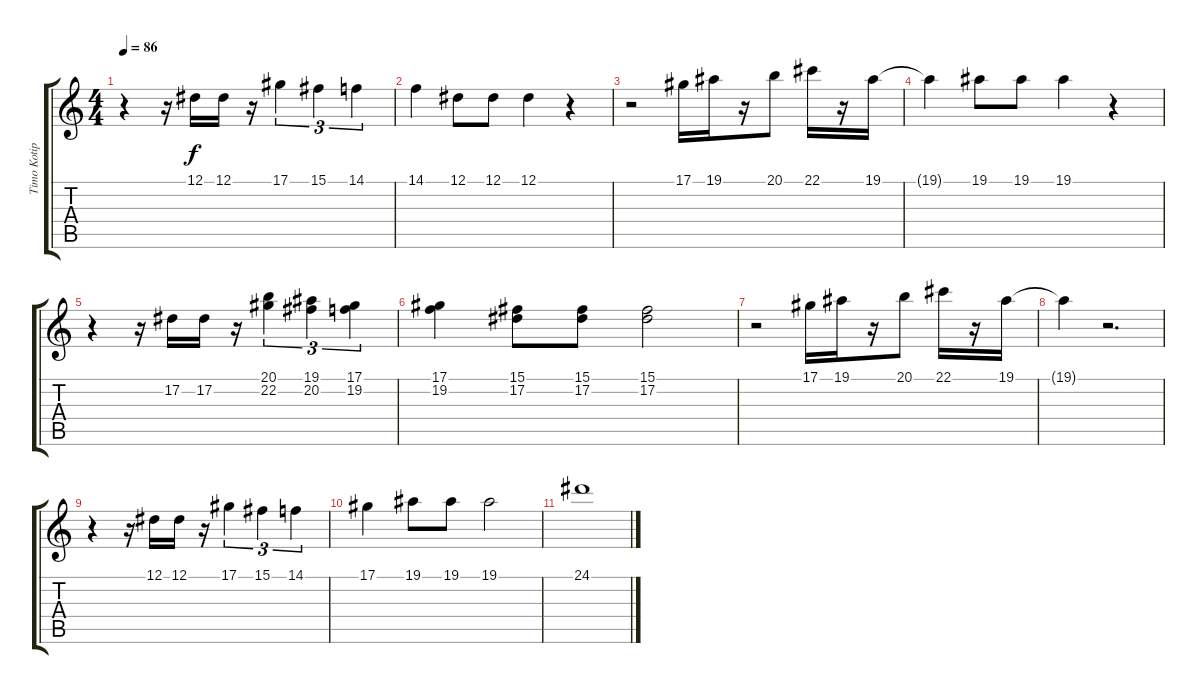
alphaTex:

\track ("Timo Kotipelto" "Timo Kotip") {instrument lead3calliope}
\staff {score tabs}
\tuning (Eb4 Bb3 Gb3 Db3 Ab2 Eb2) {hide}
\ts (4 4)
\tempo 86
\clef g2
\ks c
r.4{dy f} r.16 12.1.16 12.1.16 r.16 17.1.4{tu (3 2)} 15.1.4{tu (3 2)} 14.1.4{tu (3 2)} |
14.1.4 12.1.8 12.1.8 12.1.4 r.4 |
r.2 17.1.16{volume 15} 19.1.16 r.16 20.1.8{volume 15} 22.1.16{volume 14} r.16 19.1.16{volume 14} |
19.1{t}.4 19.1.8{volume 14} 19.1.8{volume 14} 19.1.4{volume 13} r.4 |
r.4 r.16 17.2.16{volume 12} 17.2.16{volume 12} r.16 (20.1 22.2).4{tu (3 2) volume 12} (19.1 20.2).4{tu (3 2) volume 11} (17.1 19.2).4{tu (3 2) volume 11} |
(17.1 19.2).4{volume 11} (15.1 17.2).8{volume 10} (15.1 17.2).8{volume 10} (15.1 17.2).2{volume 10} |
r.2 17.1.16{volume 8} 19.1.16{volume 8} r.16 20.1.8{volume 8} 22.1.16{volume 8} r.16 19.1.16{volume 7} |
19.1{t}.4 r.2{d} |
r.4 r.16 12.1.16{volume 5} 12.1.16{volume 5} r.16 17.1.4{tu (3 2) volume 4} 15.1.4{tu (3 2) volume 4} 14.1.4{tu (3 2) volume 4} |
17.1.4{volume 4} 19.1.8{volume 3} 19.1.8{volume 3} 19.1.2{volume 3} |
24.1.1{volume 2}
